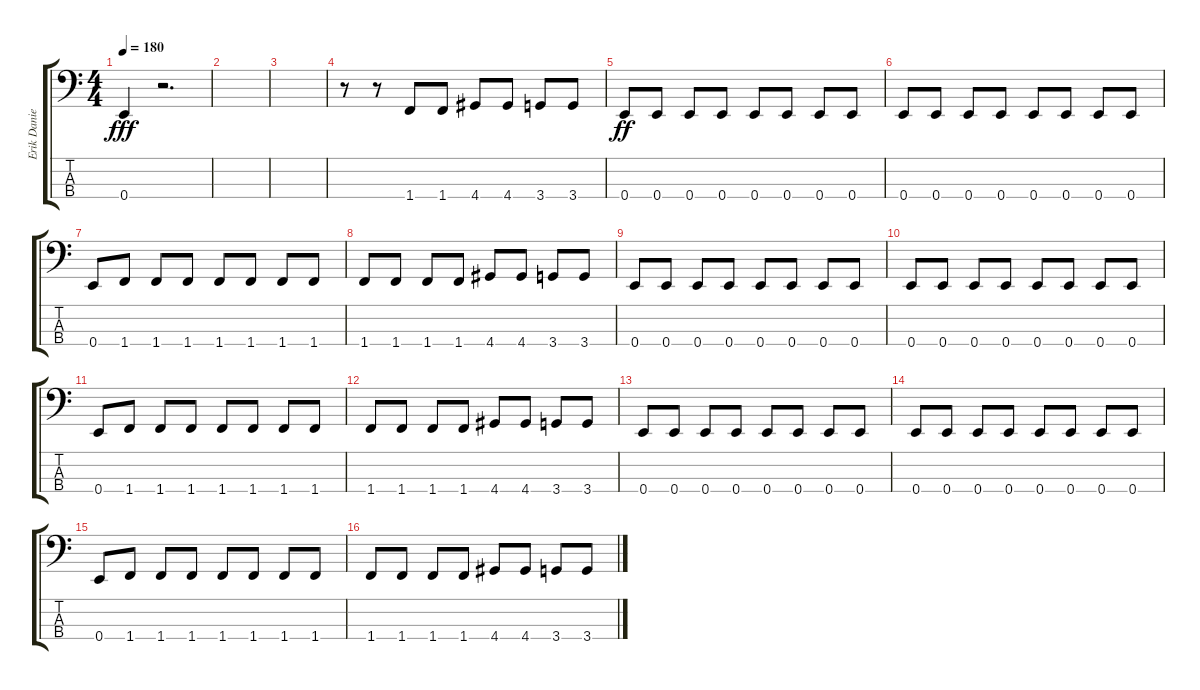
\track ("Erik Danielsson" "Erik Danie") {instrument electricbasspick}
\staff {score tabs}
\tuning (G2 D2 A1 E1) {hide}
\ts (4 4)
\tempo 180
\clef f4
\ks c
0.4.4{dy fff} r.2{d} |
|
|
r.8 r.8 1.4.8 1.4.8 4.4.8 4.4.8 3.4.8 3.4.8 |
0.4.8{dy ff} 0.4.8 0.4.8 0.4.8 0.4.8 0.4.8 0.4.8 0.4.8 |
0.4.8 0.4.8 0.4.8 0.4.8 0.4.8 0.4.8 0.4.8 0.4.8 |
0.4.8 1.4.8 1.4.8 1.4.8 1.4.8 1.4.8 1.4.8 1.4.8 |
1.4.8 1.4.8 1.4.8 1.4.8 4.4.8 4.4.8 3.4.8 3.4.8 |
0.4.8 0.4.8 0.4.8 0.4.8 0.4.8 0.4.8 0.4.8 0.4.8 |
0.4.8 0.4.8 0.4.8 0.4.8 0.4.8 0.4.8 0.4.8 0.4.8 |
0.4.8 1.4.8 1.4.8 1.4.8 1.4.8 1.4.8 1.4.8 1.4.8 |
1.4.8 1.4.8 1.4.8 1.4.8 4.4.8 4.4.8 3.4.8 3.4.8 |
0.4.8 0.4.8 0.4.8 0.4.8 0.4.8 0.4.8 0.4.8 0.4.8 |
0.4.8 0.4.8 0.4.8 0.4.8 0.4.8 0.4.8 0.4.8 0.4.8 |
0.4.8 1.4.8 1.4.8 1.4.8 1.4.8 1.4.8 1.4.8 1.4.8 |
1.4.8 1.4.8 1.4.8 1.4.8 4.4.8 4.4.8 3.4.8 3.4.8
